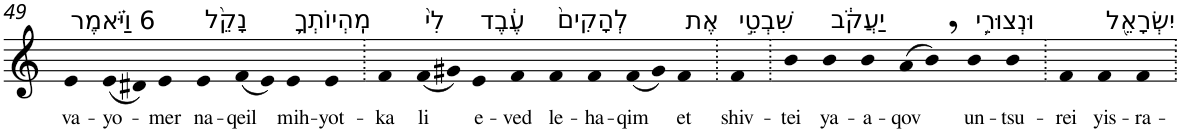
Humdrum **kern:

**kern	**text
*part1	*part1
*staff1	*staff1
*I"Piano	*
*I'Pno	*
!!LO:PB:g=z
*clefG2	*
*k[]	*
=49	=49
!LO:TX:a:t=6 וַיֹּ֗אמֶר	!
!	!LO:LY:b
4e	va-
!	!LO:LY:b
(8e	-yo-
8d#X)	.
!	!LO:LY:b
4e	-mer
!LO:TX:a:t=נָקֵ֨ל	!
!	!LO:LY:b
4e	na-
!	!LO:LY:b
(8f	-qeil
8e)	.
!LO:TX:a:t=מִֽהְיוֹתְךָ֥	!
!	!LO:LY:b
4e	mih-
!	!LO:LY:b
4e	-yot-
=50.	=50.
!	!LO:LY:b
4f	-ka
!LO:TX:a:t=לִי֙	!
!	!LO:LY:b
(8f	li
8g#X)	.
!LO:TX:a:t=עֶ֔בֶד	!
!	!LO:LY:b
4e	e-
!	!LO:LY:b
4f	-ved
!LO:TX:a:t=לְהָקִים֙	!
!	!LO:LY:b
4f	le-
!	!LO:LY:b
4f	-ha-
!	!LO:LY:b
(8f	-qim
8g#)	.
!LO:TX:a:t=אֶת	!
!	!LO:LY:b
4f	et
=51.	=51.
!LO:TX:a:t=שִׁבְטֵ֣י	!
!	!LO:LY:b
4f	shiv-
=52.	=52.
!	!LO:LY:b
4b	-tei
!LO:TX:a:t=יַעֲקֹ֔ב	!
!	!LO:LY:b
4b	ya-
!	!LO:LY:b
4b	-a-
!	!LO:LY:b
(8a	-qov
8b,)	.
!LO:TX:a:t=וּנְצוּרֵ֥י	!
!	!LO:LY:b
4b	un-
!	!LO:LY:b
4b	-tsu-
=53.	=53.
!	!LO:LY:b
4f	-rei
!LO:TX:a:t=יִשְׂרָאֵ֖ל	!
!	!LO:LY:b
4f	yis-
!	!LO:LY:b
4f	-ra-
=.	=.
*-	*-
